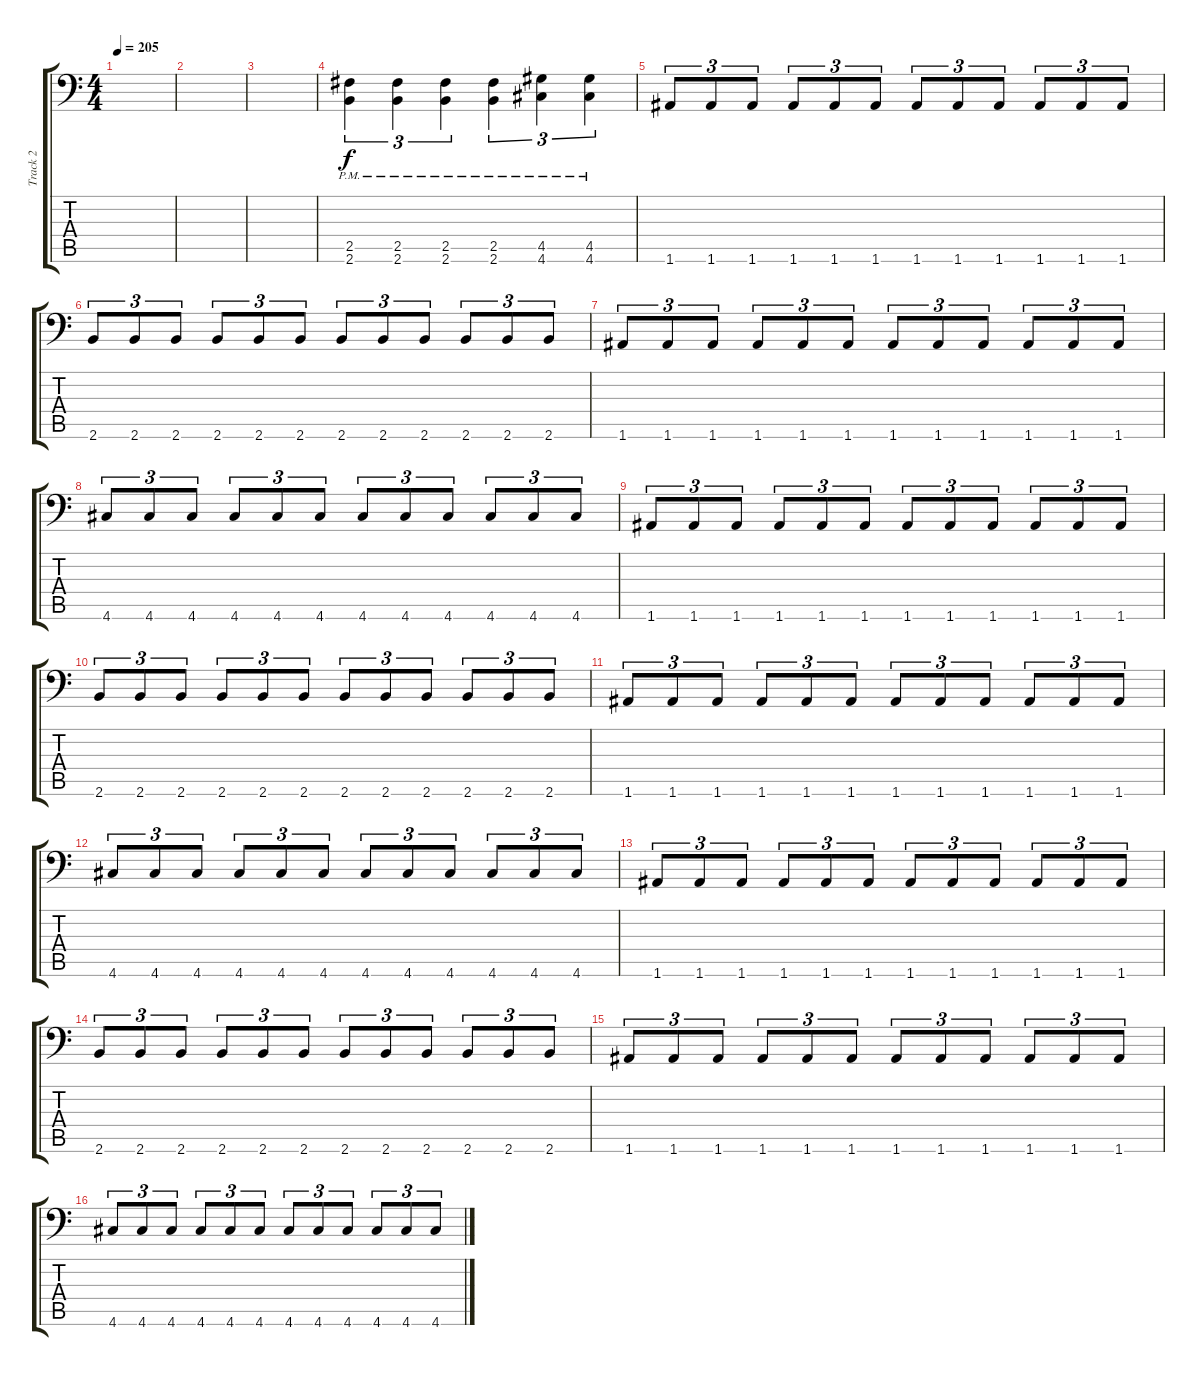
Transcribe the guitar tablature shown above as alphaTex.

\track ("Track 2" "Track 2") {instrument overdrivenguitar}
\staff {score tabs}
\tuning (B3 Gb3 D3 A2 E2 A1) {hide}
\ts (4 4)
\tempo 205
\clef f4
\ks c
|
|
|
(2.5{pm} 2.6{pm}).4{tu (3 2)} (2.5{pm} 2.6{pm}).4{tu (3 2)} (2.5{pm} 2.6{pm}).4{tu (3 2)} (2.5{pm} 2.6{pm}).4{tu (3 2)} (4.5{pm} 4.6{pm}).4{tu (3 2)} (4.5{pm} 4.6{pm}).4{tu (3 2)} |
1.6.8{tu (3 2)} 1.6.8{tu (3 2)} 1.6.8{tu (3 2)} 1.6.8{tu (3 2)} 1.6.8{tu (3 2)} 1.6.8{tu (3 2)} 1.6.8{tu (3 2)} 1.6.8{tu (3 2)} 1.6.8{tu (3 2)} 1.6.8{tu (3 2)} 1.6.8{tu (3 2)} 1.6.8{tu (3 2)} |
2.6.8{tu (3 2)} 2.6.8{tu (3 2)} 2.6.8{tu (3 2)} 2.6.8{tu (3 2)} 2.6.8{tu (3 2)} 2.6.8{tu (3 2)} 2.6.8{tu (3 2)} 2.6.8{tu (3 2)} 2.6.8{tu (3 2)} 2.6.8{tu (3 2)} 2.6.8{tu (3 2)} 2.6.8{tu (3 2)} |
1.6.8{tu (3 2)} 1.6.8{tu (3 2)} 1.6.8{tu (3 2)} 1.6.8{tu (3 2)} 1.6.8{tu (3 2)} 1.6.8{tu (3 2)} 1.6.8{tu (3 2)} 1.6.8{tu (3 2)} 1.6.8{tu (3 2)} 1.6.8{tu (3 2)} 1.6.8{tu (3 2)} 1.6.8{tu (3 2)} |
4.6.8{tu (3 2)} 4.6.8{tu (3 2)} 4.6.8{tu (3 2)} 4.6.8{tu (3 2)} 4.6.8{tu (3 2)} 4.6.8{tu (3 2)} 4.6.8{tu (3 2)} 4.6.8{tu (3 2)} 4.6.8{tu (3 2)} 4.6.8{tu (3 2)} 4.6.8{tu (3 2)} 4.6.8{tu (3 2)} |
1.6.8{tu (3 2)} 1.6.8{tu (3 2)} 1.6.8{tu (3 2)} 1.6.8{tu (3 2)} 1.6.8{tu (3 2)} 1.6.8{tu (3 2)} 1.6.8{tu (3 2)} 1.6.8{tu (3 2)} 1.6.8{tu (3 2)} 1.6.8{tu (3 2)} 1.6.8{tu (3 2)} 1.6.8{tu (3 2)} |
2.6.8{tu (3 2)} 2.6.8{tu (3 2)} 2.6.8{tu (3 2)} 2.6.8{tu (3 2)} 2.6.8{tu (3 2)} 2.6.8{tu (3 2)} 2.6.8{tu (3 2)} 2.6.8{tu (3 2)} 2.6.8{tu (3 2)} 2.6.8{tu (3 2)} 2.6.8{tu (3 2)} 2.6.8{tu (3 2)} |
1.6.8{tu (3 2)} 1.6.8{tu (3 2)} 1.6.8{tu (3 2)} 1.6.8{tu (3 2)} 1.6.8{tu (3 2)} 1.6.8{tu (3 2)} 1.6.8{tu (3 2)} 1.6.8{tu (3 2)} 1.6.8{tu (3 2)} 1.6.8{tu (3 2)} 1.6.8{tu (3 2)} 1.6.8{tu (3 2)} |
4.6.8{tu (3 2)} 4.6.8{tu (3 2)} 4.6.8{tu (3 2)} 4.6.8{tu (3 2)} 4.6.8{tu (3 2)} 4.6.8{tu (3 2)} 4.6.8{tu (3 2)} 4.6.8{tu (3 2)} 4.6.8{tu (3 2)} 4.6.8{tu (3 2)} 4.6.8{tu (3 2)} 4.6.8{tu (3 2)} |
1.6.8{tu (3 2)} 1.6.8{tu (3 2)} 1.6.8{tu (3 2)} 1.6.8{tu (3 2)} 1.6.8{tu (3 2)} 1.6.8{tu (3 2)} 1.6.8{tu (3 2)} 1.6.8{tu (3 2)} 1.6.8{tu (3 2)} 1.6.8{tu (3 2)} 1.6.8{tu (3 2)} 1.6.8{tu (3 2)} |
2.6.8{tu (3 2)} 2.6.8{tu (3 2)} 2.6.8{tu (3 2)} 2.6.8{tu (3 2)} 2.6.8{tu (3 2)} 2.6.8{tu (3 2)} 2.6.8{tu (3 2)} 2.6.8{tu (3 2)} 2.6.8{tu (3 2)} 2.6.8{tu (3 2)} 2.6.8{tu (3 2)} 2.6.8{tu (3 2)} |
1.6.8{tu (3 2)} 1.6.8{tu (3 2)} 1.6.8{tu (3 2)} 1.6.8{tu (3 2)} 1.6.8{tu (3 2)} 1.6.8{tu (3 2)} 1.6.8{tu (3 2)} 1.6.8{tu (3 2)} 1.6.8{tu (3 2)} 1.6.8{tu (3 2)} 1.6.8{tu (3 2)} 1.6.8{tu (3 2)} |
4.6.8{tu (3 2)} 4.6.8{tu (3 2)} 4.6.8{tu (3 2)} 4.6.8{tu (3 2)} 4.6.8{tu (3 2)} 4.6.8{tu (3 2)} 4.6.8{tu (3 2)} 4.6.8{tu (3 2)} 4.6.8{tu (3 2)} 4.6.8{tu (3 2)} 4.6.8{tu (3 2)} 4.6.8{tu (3 2)}
